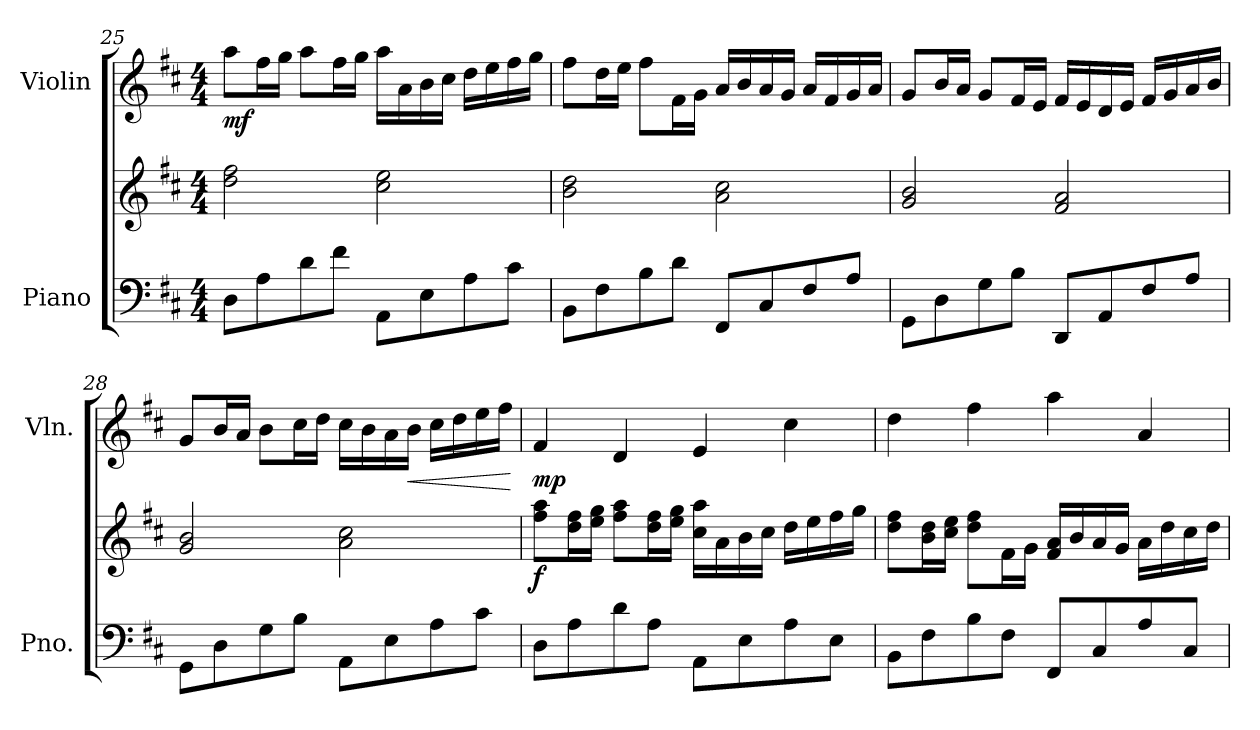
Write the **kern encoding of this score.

**kern	**kern	**dynam	**kern	**dynam
*part2	*part2	*part2	*part1	*part1
*staff3	*staff2	*staff2/3	*staff1	*staff1
*I"Piano	*	*	*I"Violin	*
*I'Pno.	*	*	*I'Vln.	*
!!LO:LB:g=z
*clefF4	*clefG2	*	*clefG2	*
*k[f#c#]	*k[f#c#]	*	*k[f#c#]	*
*M4/4	*M4/4	*	*M4/4	*
=25	=25	=25	=25	=25
!	!	!	!	!LO:DY:b
8D\L	2dd\ 2ff#\	.	8aa\L	mf
8A\	.	.	16ff#\L	.
.	.	.	16gg\JJ	.
8d\	.	.	8aa\L	.
8f#\J	.	.	16ff#\L	.
.	.	.	16gg\JJ	.
8AA\L	2cc#\ 2ee\	.	16aa\LL	.
.	.	.	16a\	.
8E\	.	.	16b\	.
.	.	.	16cc#\JJ	.
8A\	.	.	16dd\LL	.
.	.	.	16ee\	.
8c#\J	.	.	16ff#\	.
.	.	.	16gg\JJ	.
=26	=26	=26	=26	=26
8BB\L	2b\ 2dd\	.	8ff#\L	.
8F#\	.	.	16dd\L	.
.	.	.	16ee\JJ	.
8B\	.	.	8ff#\L	.
8d\J	.	.	16f#\L	.
.	.	.	16g\JJ	.
8FF#/L	2a\ 2cc#\	.	16a/LL	.
.	.	.	16b/	.
8C#/	.	.	16a/	.
.	.	.	16g/JJ	.
8F#/	.	.	16a/LL	.
.	.	.	16f#/	.
8A/J	.	.	16g/	.
.	.	.	16a/JJ	.
=27	=27	=27	=27	=27
8GG\L	2g/ 2b/	.	8g/L	.
8D\	.	.	16b/L	.
.	.	.	16a/JJ	.
8G\	.	.	8g/L	.
8B\J	.	.	16f#/L	.
.	.	.	16e/JJ	.
8DD/L	2f#/ 2a/	.	16f#/LL	.
.	.	.	16e/	.
8AA/	.	.	16d/	.
.	.	.	16e/JJ	.
8F#/	.	.	16f#/LL	.
.	.	.	16g/	.
8A/J	.	.	16a/	.
.	.	.	16b/JJ	.
!!LO:LB:g=z
=28	=28	=28	=28	=28
8GG\L	2g/ 2b/	.	8g/L	.
8D\	.	.	16b/L	.
.	.	.	16a/JJ	.
8G\	.	.	8b\L	.
8B\J	.	.	16cc#\L	.
.	.	.	16dd\JJ	.
8AA\L	2a\ 2cc#\	.	16cc#\LL	.
.	.	.	16b\	.
8E\	.	.	16a\	.
!	!	!	!	!LO:HP:b
.	.	.	16b\JJ	<
8A\	.	.	16cc#\LL	.
.	.	.	16dd\	.
8c#\J	.	.	16ee\	.
.	.	.	16ff#\JJ	.
.	.	.	.	[
=29	=29	=29	=29	=29
!	!	!LO:DY:b	!	!LO:DY:b
8D\L	8ff#\ 8aa\L	f	4f#/	mp
8A\	16dd\ 16ff#\L	.	.	.
.	16ee\ 16gg\JJ	.	.	.
8d\	8ff#\ 8aa\L	.	4d/	.
8A\J	16dd\ 16ff#\L	.	.	.
.	16ee\ 16gg\JJ	.	.	.
8AA\L	16cc#\ 16aa\LL	.	4e/	.
.	16a\	.	.	.
8E\	16b\	.	.	.
.	16cc#\JJ	.	.	.
8A\	16dd\LL	.	4cc#\	.
.	16ee\	.	.	.
8E\J	16ff#\	.	.	.
.	16gg\JJ	.	.	.
=30	=30	=30	=30	=30
8BB\L	8dd\ 8ff#\L	.	4dd\	.
8F#\	16b\ 16dd\L	.	.	.
.	16cc#\ 16ee\JJ	.	.	.
8B\	8dd\ 8ff#\L	.	4ff#\	.
8F#\J	16f#\L	.	.	.
.	16g\JJ	.	.	.
8FF#/L	16f#/ 16a/LL	.	4aa\	.
.	16b/	.	.	.
8C#/	16a/	.	.	.
.	16g/JJ	.	.	.
8A/	16a\LL	.	4a/	.
.	16dd\	.	.	.
8C#/J	16cc#\	.	.	.
.	16dd\JJ	.	.	.
=	=	=	=	=
*-	*-	*-	*-	*-
